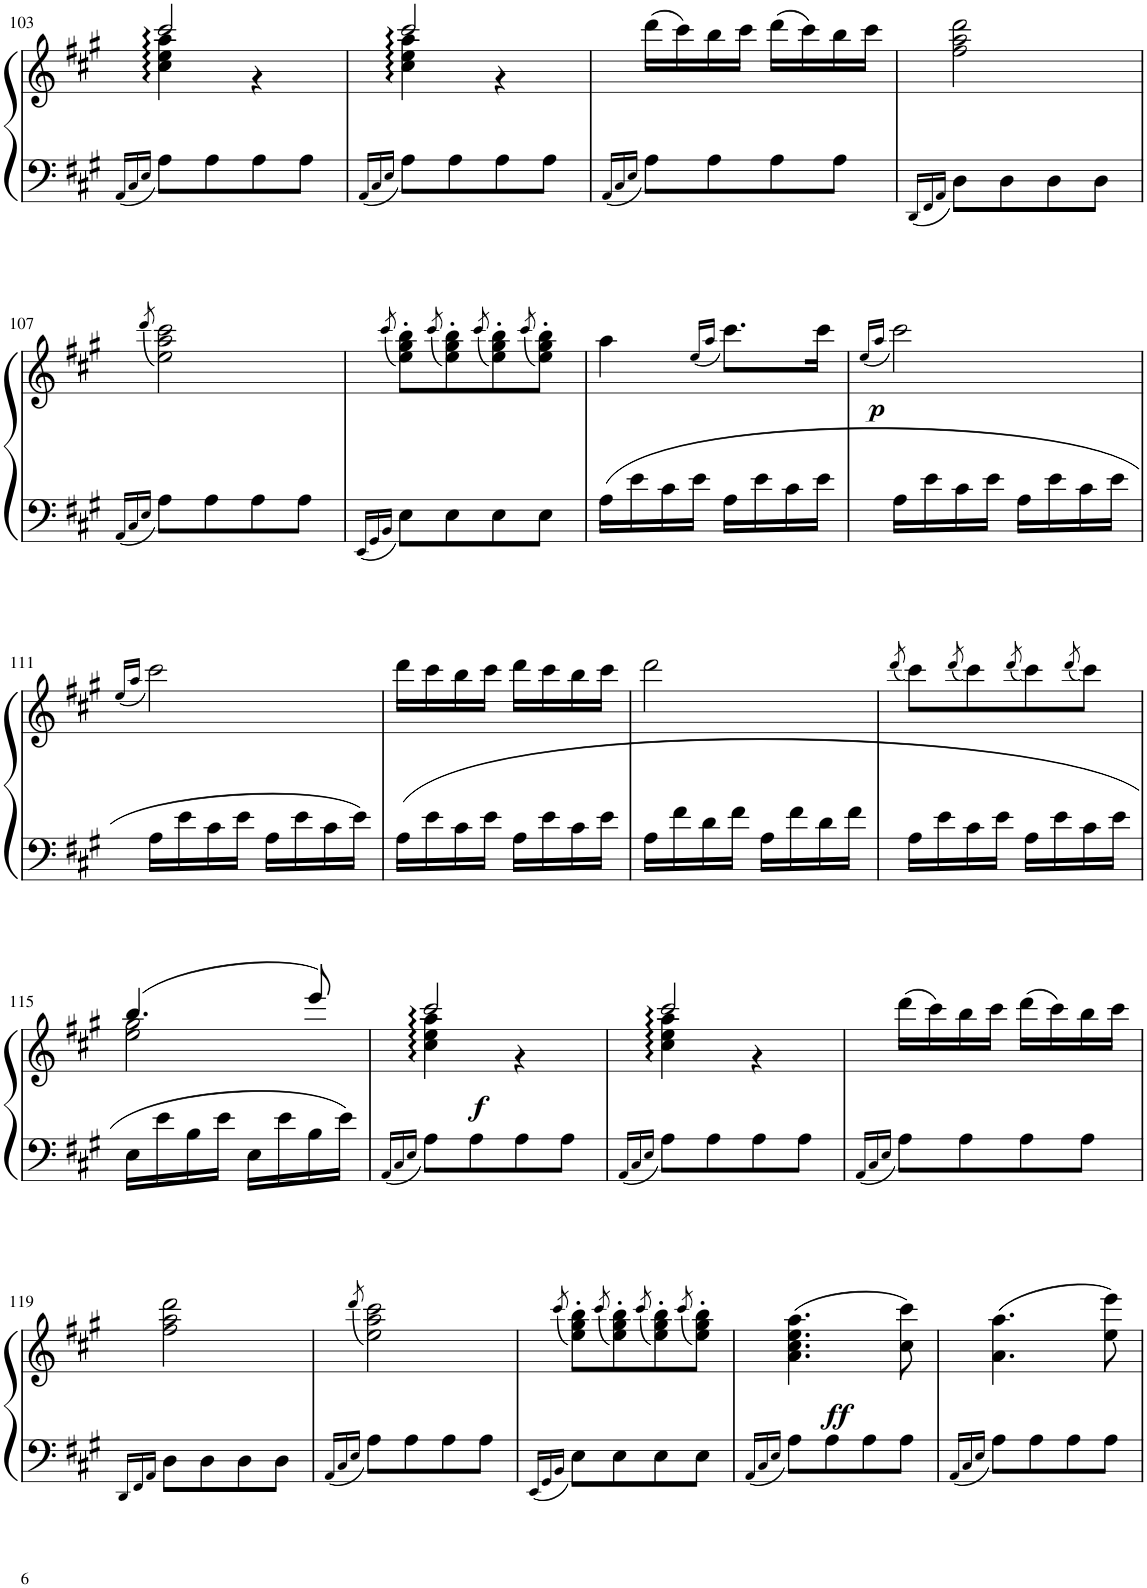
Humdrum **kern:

**kern	**kern	**dynam
*part1	*part1	*part1
*staff2	*staff1	*staff1/2
*I"Piano	*	*
*I'Pno	*	*
!!LO:PB:g=z
*clefF4	*clefG2	*
*k[f#c#g#]	*k[f#c#g#]	*
*M2/4	*M2/4	*
=103	=103	=103
16qAA/LL	.	.
16qC#/	.	.
16qE/JJ	.	.
*	*^	*
8A\L	2ccc#/	4cc#\ 4ee\ 4aa\	.
8A\	.	.	.
8A\	.	4r	.
8A\J	.	.	.
=104	=104	=104	=104
16qAA/LL	.	.	.
16qC#/	.	.	.
16qE/JJ	.	.	.
8A\L	2ccc#/	4cc#\ 4ee\ 4aa\	.
8A\	.	.	.
8A\	.	4r	.
8A\J	.	.	.
*	*v	*v	*
=105	=105	=105
16qAA/LL	.	.
16qC#/	.	.
16qE/JJ	.	.
8A\L	(16ddd\LL	.
.	16ccc#\)	.
8A\	16bb\	.
.	16ccc#\JJ	.
8A\	(16ddd\LL	.
.	16ccc#\)	.
8A\J	16bb\	.
.	16ccc#\JJ	.
=106	=106	=106
16qDD/LL	.	.
16qFF#/	.	.
16qAA/JJ	.	.
8D\L	2ff#\ 2aa\ 2ddd\	.
8D\	.	.
8D\	.	.
8D\J	.	.
!!LO:LB:g=z
=107	=107	=107
16qAA/LL	.	.
16qC#/	.	.
16qE/JJ	(8qddd/	.
8A\L	2ee\ 2aa\ 2ccc#\)	.
8A\	.	.
8A\	.	.
8A\J	.	.
=108	=108	=108
16qEE/LL	.	.
16qGG#/	.	.
16qBB/JJ	(8qccc#/	.
8E\L	8ee\' 8gg#\' 8bb\'L)	.
.	(8qccc#/	.
8E\	8ee\' 8gg#\' 8bb\')	.
.	(8qccc#/	.
8E\	8ee\' 8gg#\' 8bb\')	.
.	(8qccc#/	.
8E\J	8ee\' 8gg#\' 8bb\'J)	.
=109	=109	=109
16A\LL	4aa\	.
16e\	.	.
16c#\	.	.
16e\JJ	.	.
.	(16qee/LL	.
.	16qaa/JJ	.
!	!	!LO:DY:b
16A\LL	8.ccc#\L)	p
16e\	.	.
16c#\	.	.
16e\JJ	16ccc#\Jk	.
=110	=110	=110
.	(16qee/LL	.
.	16qaa/JJ	.
16A\LL	2ccc#\)	.
16e\	.	.
16c#\	.	.
16e\JJ	.	.
16A\LL	.	.
16e\	.	.
16c#\	.	.
16e\JJ	.	.
!!LO:LB:g=z
=111	=111	=111
.	(16qee/LL	.
.	16qaa/JJ	.
16A\LL	2ccc#\)	.
16e\	.	.
16c#\	.	.
16e\JJ	.	.
16A\LL	.	.
16e\	.	.
16c#\	.	.
16e\JJ	.	.
=112	=112	=112
16A\LL	16ddd\LL	.
16e\	16ccc#\	.
16c#\	16bb\	.
16e\JJ	16ccc#\JJ	.
16A\LL	16ddd\LL	.
16e\	16ccc#\	.
16c#\	16bb\	.
16e\JJ	16ccc#\JJ	.
=113	=113	=113
16A\LL	2ddd\	.
16f#\	.	.
16d\	.	.
16f#\JJ	.	.
16A\LL	.	.
16f#\	.	.
16d\	.	.
16f#\JJ	.	.
=114	=114	=114
.	(8qddd/	.
16A\LL	8ccc#\L)	.
16e\	.	.
.	(8qddd/	.
16c#\	8ccc#\)	.
16e\JJ	.	.
.	(8qddd/	.
16A\LL	8ccc#\)	.
16e\	.	.
.	(8qddd/	.
16c#\	8ccc#\J)	.
16e\JJ	.	.
!!LO:LB:g=z
=115	=115	=115
*	*^	*
16E\LL	(4.bb/	2ee\ 2gg#\	.
16e\	.	.	.
16B\	.	.	.
16e\JJ	.	.	.
16E\LL	.	.	.
16e\	.	.	.
16B\	8eee/)	.	.
16e\JJ	.	.	.
=116	=116	=116	=116
16qAA/LL	.	.	.
16qC#/	.	.	.
16qE/JJ	.	.	.
!	!	!	!LO:DY:b
8A\L	2ccc#/	4cc#\ 4ee\ 4aa\	f
8A\	.	.	.
8A\	.	4r	.
8A\J	.	.	.
=117	=117	=117	=117
16qAA/LL	.	.	.
16qC#/	.	.	.
16qE/JJ	.	.	.
8A\L	2ccc#/	4cc#\ 4ee\ 4aa\	.
8A\	.	.	.
8A\	.	4r	.
8A\J	.	.	.
*	*v	*v	*
=118	=118	=118
16qAA/LL	.	.
16qC#/	.	.
16qE/JJ	.	.
8A\L	(16ddd\LL	.
.	16ccc#\)	.
8A\	16bb\	.
.	16ccc#\JJ	.
8A\	(16ddd\LL	.
.	16ccc#\)	.
8A\J	16bb\	.
.	16ccc#\JJ	.
!!LO:LB:g=z
=119	=119	=119
16qDD/LL	.	.
16qFF#/	.	.
16qAA/JJ	.	.
8D\L	2ff#\ 2aa\ 2ddd\	.
8D\	.	.
8D\	.	.
8D\J	.	.
=120	=120	=120
16qAA/LL	.	.
16qC#/	.	.
16qE/JJ	(8qddd/	.
8A\L	2ee\ 2aa\ 2ccc#\)	.
8A\	.	.
8A\	.	.
8A\J	.	.
=121	=121	=121
16qEE/LL	.	.
16qGG#/	.	.
16qBB/JJ	(8qccc#/	.
8E\L	8ee\' 8gg#\' 8bb\'L)	.
.	(8qccc#/	.
8E\	8ee\' 8gg#\' 8bb\')	.
.	(8qccc#/	.
8E\	8ee\' 8gg#\' 8bb\')	.
.	(8qccc#/	.
8E\J	8ee\' 8gg#\' 8bb\'J)	.
=122	=122	=122
16qAA/LL	.	.
16qC#/	.	.
16qE/JJ	.	.
!	!	!LO:DY:b
8A\L	(4.a\ 4.cc#\ 4.ee\ 4.aa\	ff
8A\	.	.
8A\	.	.
8A\J	8cc#\ 8ccc#\)	.
=123	=123	=123
16qAA/LL	.	.
16qC#/	.	.
16qE/JJ	.	.
8A\L	(4.a\ 4.aa\	.
8A\	.	.
8A\	.	.
8A\J	8ee\ 8eee\)	.
=	=	=
*-	*-	*-
